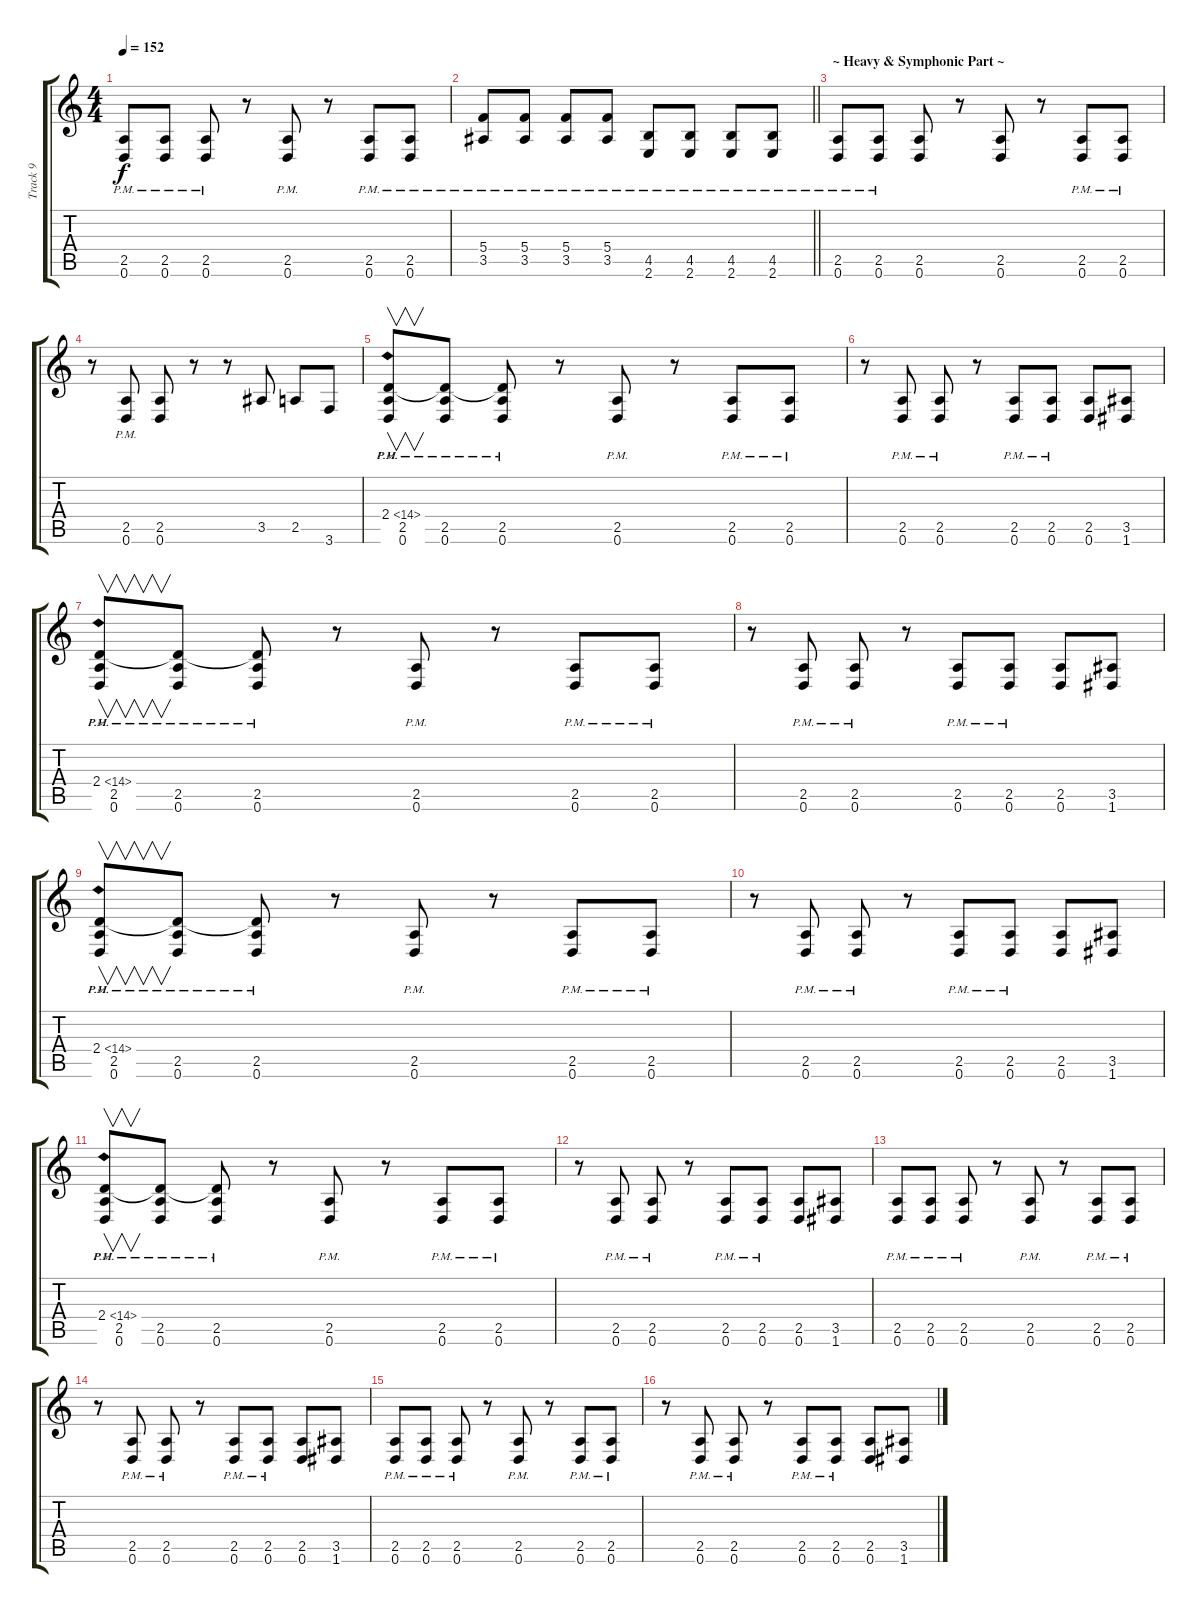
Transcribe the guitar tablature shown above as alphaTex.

\track ("Track 9" "Track 9") {instrument distortionguitar}
\staff {score tabs}
\tuning (D4 A3 F3 C3 G2 D2) {hide}
\ts (4 4)
\tempo 152
\clef g2
\ks c
(2.5{pm} 0.6{pm}).8{dy f} (2.5{pm} 0.6{pm}).8 (2.5{pm} 0.6{pm}).8 r.8 (2.5{pm} 0.6{pm}).8 r.8 (2.5{pm} 0.6{pm}).8 (2.5{pm} 0.6{pm}).8 |
\barLineRight lightlight
(5.4{pm} 3.5{pm}).8 (5.4{pm} 3.5{pm}).8 (5.4{pm} 3.5{pm}).8 (5.4{pm} 3.5{pm}).8 (4.5{pm} 2.6{pm}).8 (4.5{pm} 2.6{pm}).8 (4.5{pm} 2.6{pm}).8 (4.5{pm} 2.6{pm}).8 |
\section ("" "~ Heavy & Symphonic Part ~")
(2.5{pm} 0.6{pm}).8 (2.5{pm} 0.6{pm}).8 (2.5 0.6).8 r.8 (2.5 0.6).8 r.8 (2.5{pm} 0.6{pm}).8 (2.5{pm} 0.6{pm}).8 |
r.8 (2.5{pm} 0.6{pm}).8 (2.5 0.6).8 r.8 r.8 3.5.8 2.5.8 3.6.8 |
(2.4{ph 12} 2.5{pm} 0.6{pm}).8{v} (2.4{t} 2.5{pm} 0.6{pm}).8 (2.4{t} 2.5{pm} 0.6{pm}).8 r.8 (2.5{pm} 0.6{pm}).8 r.8 (2.5{pm} 0.6{pm}).8 (2.5{pm} 0.6{pm}).8 |
r.8 (2.5{pm} 0.6{pm}).8 (2.5{pm} 0.6{pm}).8 r.8 (2.5{pm} 0.6{pm}).8 (2.5{pm} 0.6{pm}).8 (2.5 0.6).8 (3.5 1.6).8 |
(2.4{ph 12} 2.5{pm} 0.6{pm}).8{v} (2.4{t} 2.5{pm} 0.6{pm}).8 (2.4{t} 2.5{pm} 0.6{pm}).8 r.8 (2.5{pm} 0.6{pm}).8 r.8 (2.5{pm} 0.6{pm}).8 (2.5{pm} 0.6{pm}).8 |
r.8 (2.5{pm} 0.6{pm}).8 (2.5{pm} 0.6{pm}).8 r.8 (2.5{pm} 0.6{pm}).8 (2.5{pm} 0.6{pm}).8 (2.5 0.6).8 (3.5 1.6).8 |
(2.4{ph 12} 2.5{pm} 0.6{pm}).8{v} (2.4{t} 2.5{pm} 0.6{pm}).8 (2.4{t} 2.5{pm} 0.6{pm}).8 r.8 (2.5{pm} 0.6{pm}).8 r.8 (2.5{pm} 0.6{pm}).8 (2.5{pm} 0.6{pm}).8 |
r.8 (2.5{pm} 0.6{pm}).8 (2.5{pm} 0.6{pm}).8 r.8 (2.5{pm} 0.6{pm}).8 (2.5{pm} 0.6{pm}).8 (2.5 0.6).8 (3.5 1.6).8 |
(2.4{ph 12} 2.5{pm} 0.6{pm}).8{v} (2.4{t} 2.5{pm} 0.6{pm}).8 (2.4{t} 2.5{pm} 0.6{pm}).8 r.8 (2.5{pm} 0.6{pm}).8 r.8 (2.5{pm} 0.6{pm}).8 (2.5{pm} 0.6{pm}).8 |
r.8 (2.5{pm} 0.6{pm}).8 (2.5{pm} 0.6{pm}).8 r.8 (2.5{pm} 0.6{pm}).8 (2.5{pm} 0.6{pm}).8 (2.5 0.6).8 (3.5 1.6).8 |
(2.5{pm} 0.6{pm}).8 (2.5{pm} 0.6{pm}).8 (2.5{pm} 0.6{pm}).8 r.8 (2.5{pm} 0.6{pm}).8 r.8 (2.5{pm} 0.6{pm}).8 (2.5{pm} 0.6{pm}).8 |
r.8 (2.5{pm} 0.6{pm}).8 (2.5{pm} 0.6{pm}).8 r.8 (2.5{pm} 0.6{pm}).8 (2.5{pm} 0.6{pm}).8 (2.5 0.6).8 (3.5 1.6).8 |
(2.5{pm} 0.6{pm}).8 (2.5{pm} 0.6{pm}).8 (2.5{pm} 0.6{pm}).8 r.8 (2.5{pm} 0.6{pm}).8 r.8 (2.5{pm} 0.6{pm}).8 (2.5{pm} 0.6{pm}).8 |
r.8 (2.5{pm} 0.6{pm}).8 (2.5{pm} 0.6{pm}).8 r.8 (2.5{pm} 0.6{pm}).8 (2.5{pm} 0.6{pm}).8 (2.5 0.6).8 (3.5 1.6).8
